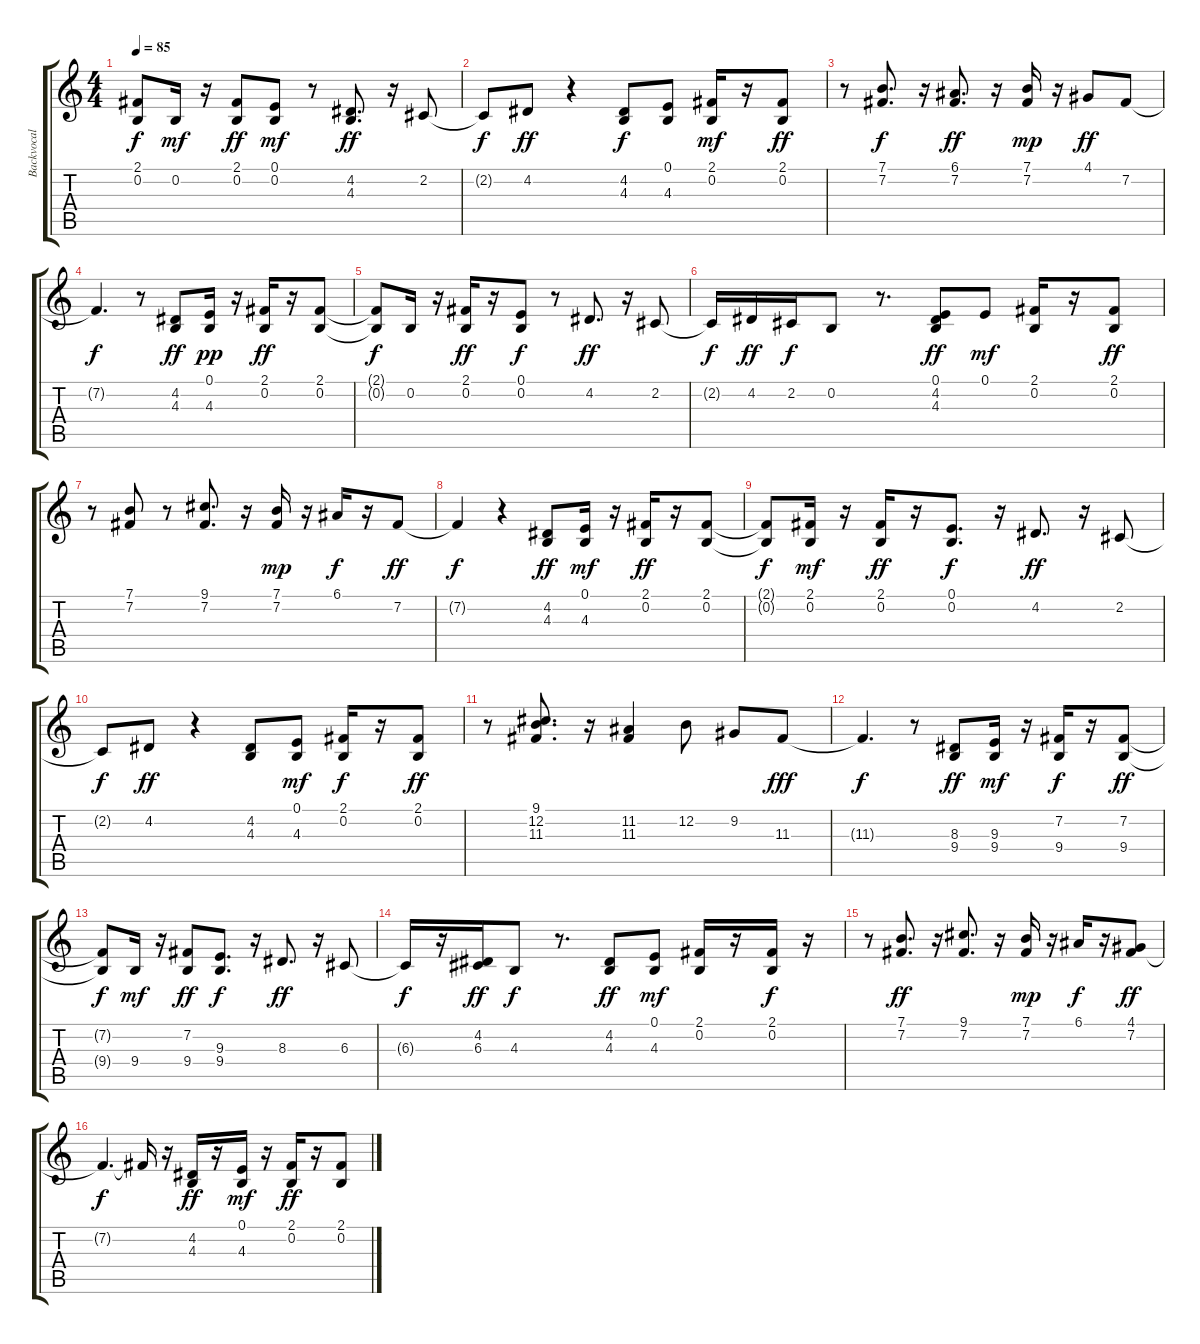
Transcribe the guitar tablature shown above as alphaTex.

\track ("Backvocal" "Backvocal") {instrument fx5brightness}
\staff {score tabs}
\tuning (E4 B3 G3 D3 A2 E2) {hide}
\ts (4 4)
\tempo 85
\clef g2
\ks c
(2.1{t} 0.2{t}).8{dy f} 0.2.16{dy mf} r.16 (2.1 0.2).8{dy ff} (0.1 0.2).8{dy mf} r.8 (4.2 4.3).8{d dy ff} r.16 2.2.8 |
2.2{t}.8{dy f} 4.2.8{dy ff} r.4 (4.2 4.3).8{dy f} (0.1 4.3).8 (2.1 0.2).16{dy mf} r.16 (2.1 0.2).8{dy ff} |
r.8 (7.1 7.2).8{d dy f} r.16 (6.1 7.2).8{d dy ff} r.16 (7.1 7.2).16{dy mp} r.16 4.1.8{dy ff} 7.2.8 |
7.2{t}.4{d dy f} r.8 (4.2 4.3).8{dy ff} (0.1 4.3).16{dy pp} r.16 (2.1 0.2).16{dy ff} r.16 (2.1 0.2).8 |
(2.1{t} 0.2{t}).8{dy f} 0.2.16 r.16 (2.1 0.2).16{dy ff} r.16 (0.1 0.2).8{dy f} r.8 4.2.8{d dy ff} r.16 2.2.8 |
2.2{t}.16{dy f} 4.2.16{dy ff} 2.2.16{dy f} 0.2.8 r.8{d} (0.1 4.2 4.3).8{dy ff} 0.1.8{dy mf} (2.1 0.2).16 r.16 (2.1 0.2).8{dy ff} |
r.8 (7.1 7.2).8 r.8 (9.1 7.2).8{d} r.16 (7.1 7.2).16{dy mp} r.16 6.1.16{dy f} r.16 7.2.8{dy ff} |
7.2{t}.4{dy f} r.4 (4.2 4.3).8{dy ff} (0.1 4.3).16{dy mf} r.16 (2.1 0.2).16{dy ff} r.16 (2.1 0.2).8 |
(2.1{t} 0.2{t}).8{dy f} (2.1 0.2).16{dy mf} r.16 (2.1 0.2).16{dy ff} r.16 (0.1 0.2).8{d dy f} r.16 4.2.8{d dy ff} r.16 2.2.8 |
2.2{t}.8{dy f} 4.2.8{dy ff} r.4 (4.2 4.3).8 (0.1 4.3).8{dy mf} (2.1 0.2).16{dy f} r.16 (2.1 0.2).8{dy ff} |
r.8 (9.1 12.2 11.3).8{d} r.16 (11.2 11.3).4 12.2.8 9.2.8 11.3.8{dy fff} |
11.3{t}.4{d dy f} r.8 (8.3 9.4).8{dy ff} (9.3 9.4).16{dy mf} r.16 (7.2 9.4).16{dy f} r.16 (7.2 9.4).8{dy ff} |
(7.2{t} 9.4{t}).8{dy f} 9.4.16{dy mf} r.16 (7.2 9.4).8{dy ff} (9.3 9.4).8{d dy f} r.16 8.3.8{d dy ff} r.16 6.3.8 |
6.3{t}.16{dy f} r.16 (4.2 6.3).16{dy ff} 4.3.8{dy f} r.8{d} (4.2 4.3).8{dy ff} (0.1 4.3).8{dy mf} (2.1 0.2).16 r.16 (2.1 0.2).16{dy f} r.16 |
r.8 (7.1 7.2).8{d dy ff} r.16 (9.1 7.2).8{d} r.16 (7.1 7.2).16{dy mp} r.16 6.1.16{dy f} r.16 (4.1 7.2).8{dy ff} |
7.2{t}.4{d dy f} 7.2{t}.16 r.16 (4.2 4.3).16{dy ff} r.16 (0.1 4.3).16{dy mf} r.16 (2.1 0.2).16{dy ff} r.16 (2.1 0.2).8{volume 12}
